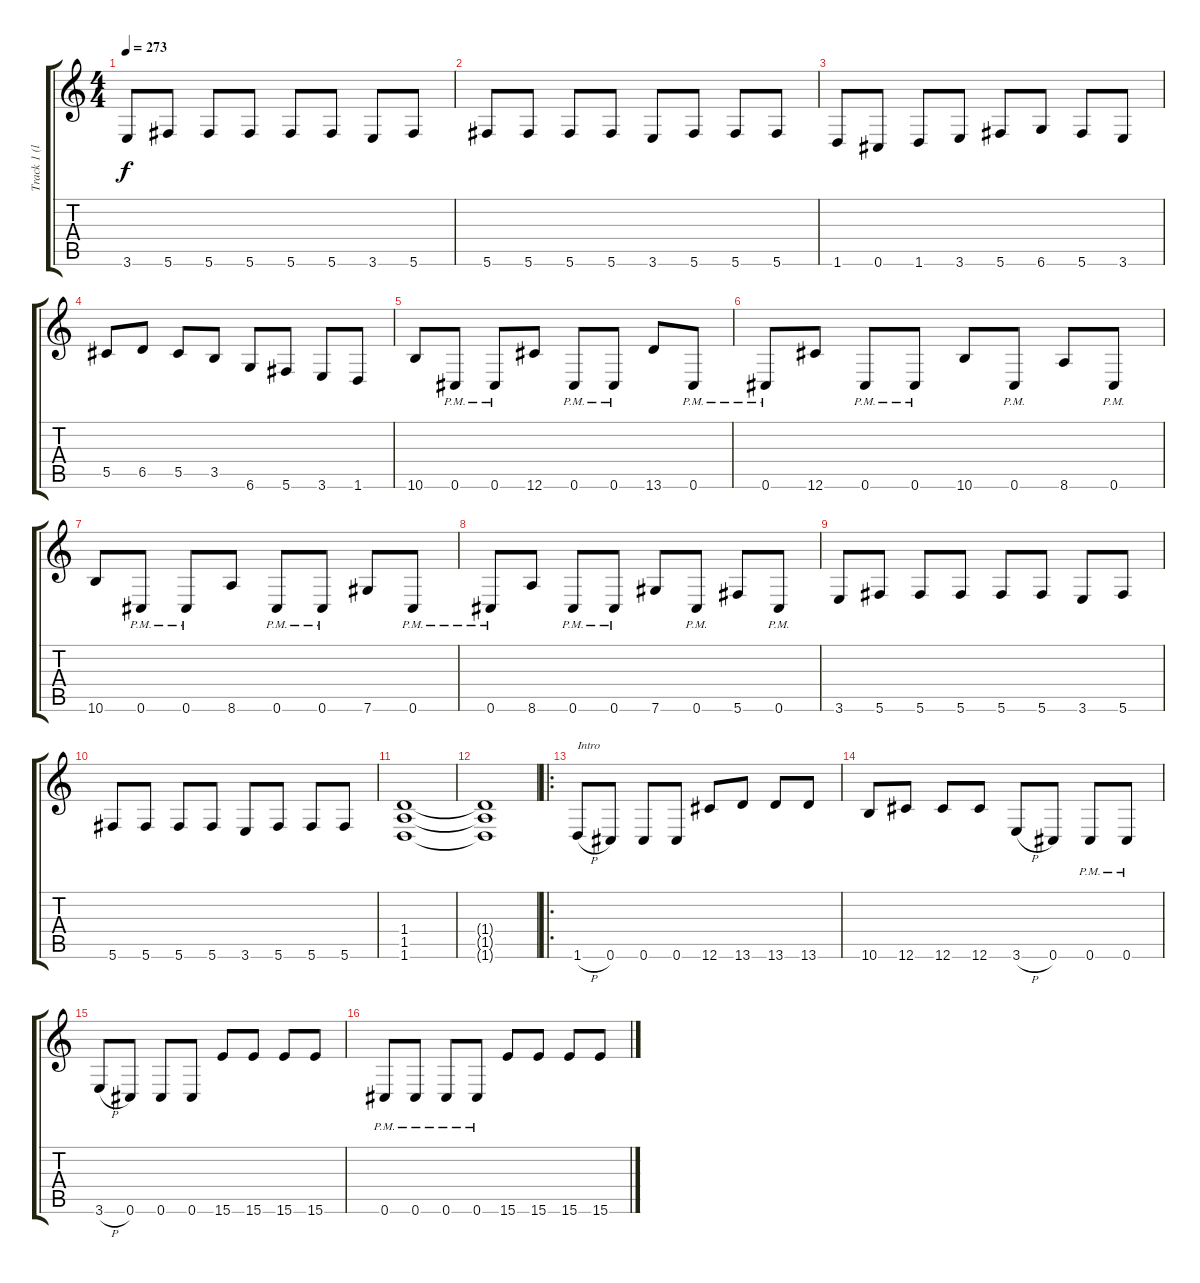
\track ("Track 1 (left)" "Track 1 (l") {instrument overdrivenguitar}
\staff {score tabs}
\tuning (Eb4 Bb3 Gb3 Db3 Ab2 Db2) {hide}
\ts (4 4)
\tempo 273
\clef g2
\ks c
3.6.8{dy f} 5.6.8 5.6.8 5.6.8 5.6.8 5.6.8 3.6.8 5.6.8 |
5.6.8 5.6.8 5.6.8 5.6.8 3.6.8 5.6.8 5.6.8 5.6.8 |
1.6.8 0.6.8 1.6.8 3.6.8 5.6.8 6.6.8 5.6.8 3.6.8 |
5.5.8 6.5.8 5.5.8 3.5.8 6.6.8 5.6.8 3.6.8 1.6.8 |
10.6.8 0.6{pm}.8 0.6{pm}.8 12.6.8 0.6{pm}.8 0.6{pm}.8 13.6.8 0.6{pm}.8 |
0.6{pm}.8 12.6.8 0.6{pm}.8 0.6{pm}.8 10.6.8 0.6{pm}.8 8.6.8 0.6{pm}.8 |
10.6.8 0.6{pm}.8 0.6{pm}.8 8.6.8 0.6{pm}.8 0.6{pm}.8 7.6.8 0.6{pm}.8 |
0.6{pm}.8 8.6.8 0.6{pm}.8 0.6{pm}.8 7.6.8 0.6{pm}.8 5.6.8 0.6{pm}.8 |
3.6.8 5.6.8 5.6.8 5.6.8 5.6.8 5.6.8 3.6.8 5.6.8 |
5.6.8 5.6.8 5.6.8 5.6.8 3.6.8 5.6.8 5.6.8 5.6.8 |
(1.4 1.5 1.6).1 |
(1.4{t} 1.5{t} 1.6{t}).1 |
\ro
1.6{h}.8{txt "Intro"} 0.6.8 0.6.8 0.6.8 12.6.8 13.6.8 13.6.8 13.6.8 |
10.6.8 12.6.8 12.6.8 12.6.8 3.6{h}.8 0.6.8 0.6{pm}.8 0.6{pm}.8 |
3.6{h}.8 0.6.8 0.6.8 0.6.8 15.6.8 15.6.8 15.6.8 15.6.8 |
0.6{pm}.8 0.6{pm}.8 0.6{pm}.8 0.6{pm}.8 15.6.8 15.6.8 15.6.8 15.6.8
